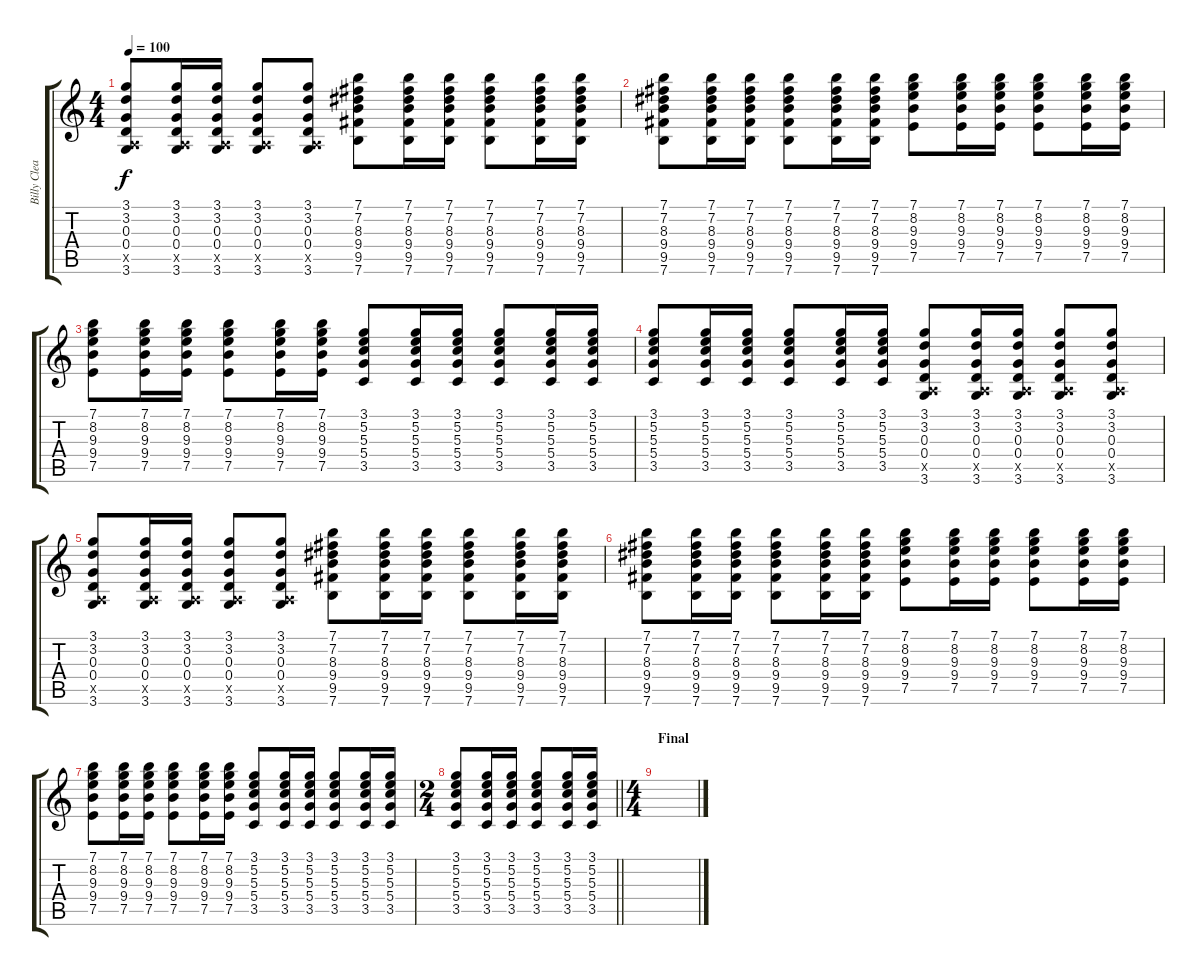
\track ("Billy Clean" "Billy Clea") {instrument electricguitarclean}
\staff {score tabs}
\tuning (E4 B3 G3 D3 A2 E2) {hide}
\ts (4 4)
\tempo 100
\clef g2
\ks c
(3.1 3.2 0.3 0.4 0.5{x} 3.6).8{dy f} (3.1 3.2 0.3 0.4 0.5{x} 3.6).16 (3.1 3.2 0.3 0.4 0.5{x} 3.6).16 (3.1 3.2 0.3 0.4 0.5{x} 3.6).8 (3.1 3.2 0.3 0.4 0.5{x} 3.6).8 (7.1 7.2 8.3 9.4 9.5 7.6).8 (7.1 7.2 8.3 9.4 9.5 7.6).16 (7.1 7.2 8.3 9.4 9.5 7.6).16 (7.1 7.2 8.3 9.4 9.5 7.6).8 (7.1 7.2 8.3 9.4 9.5 7.6).16 (7.1 7.2 8.3 9.4 9.5 7.6).16 |
(7.1 7.2 8.3 9.4 9.5 7.6).8 (7.1 7.2 8.3 9.4 9.5 7.6).16 (7.1 7.2 8.3 9.4 9.5 7.6).16 (7.1 7.2 8.3 9.4 9.5 7.6).8 (7.1 7.2 8.3 9.4 9.5 7.6).16 (7.1 7.2 8.3 9.4 9.5 7.6).16 (7.1 8.2 9.3 9.4 7.5).8 (7.1 8.2 9.3 9.4 7.5).16 (7.1 8.2 9.3 9.4 7.5).16 (7.1 8.2 9.3 9.4 7.5).8 (7.1 8.2 9.3 9.4 7.5).16 (7.1 8.2 9.3 9.4 7.5).16 |
(7.1 8.2 9.3 9.4 7.5).8 (7.1 8.2 9.3 9.4 7.5).16 (7.1 8.2 9.3 9.4 7.5).16 (7.1 8.2 9.3 9.4 7.5).8 (7.1 8.2 9.3 9.4 7.5).16 (7.1 8.2 9.3 9.4 7.5).16 (3.1 5.2 5.3 5.4 3.5).8 (3.1 5.2 5.3 5.4 3.5).16 (3.1 5.2 5.3 5.4 3.5).16 (3.1 5.2 5.3 5.4 3.5).8 (3.1 5.2 5.3 5.4 3.5).16 (3.1 5.2 5.3 5.4 3.5).16 |
(3.1 5.2 5.3 5.4 3.5).8 (3.1 5.2 5.3 5.4 3.5).16 (3.1 5.2 5.3 5.4 3.5).16 (3.1 5.2 5.3 5.4 3.5).8 (3.1 5.2 5.3 5.4 3.5).16 (3.1 5.2 5.3 5.4 3.5).16 (3.1 3.2 0.3 0.4 0.5{x} 3.6).8 (3.1 3.2 0.3 0.4 0.5{x} 3.6).16 (3.1 3.2 0.3 0.4 0.5{x} 3.6).16 (3.1 3.2 0.3 0.4 0.5{x} 3.6).8 (3.1 3.2 0.3 0.4 0.5{x} 3.6).8 |
(3.1 3.2 0.3 0.4 0.5{x} 3.6).8 (3.1 3.2 0.3 0.4 0.5{x} 3.6).16 (3.1 3.2 0.3 0.4 0.5{x} 3.6).16 (3.1 3.2 0.3 0.4 0.5{x} 3.6).8 (3.1 3.2 0.3 0.4 0.5{x} 3.6).8 (7.1 7.2 8.3 9.4 9.5 7.6).8 (7.1 7.2 8.3 9.4 9.5 7.6).16 (7.1 7.2 8.3 9.4 9.5 7.6).16 (7.1 7.2 8.3 9.4 9.5 7.6).8 (7.1 7.2 8.3 9.4 9.5 7.6).16 (7.1 7.2 8.3 9.4 9.5 7.6).16 |
(7.1 7.2 8.3 9.4 9.5 7.6).8 (7.1 7.2 8.3 9.4 9.5 7.6).16 (7.1 7.2 8.3 9.4 9.5 7.6).16 (7.1 7.2 8.3 9.4 9.5 7.6).8 (7.1 7.2 8.3 9.4 9.5 7.6).16 (7.1 7.2 8.3 9.4 9.5 7.6).16 (7.1 8.2 9.3 9.4 7.5).8 (7.1 8.2 9.3 9.4 7.5).16 (7.1 8.2 9.3 9.4 7.5).16 (7.1 8.2 9.3 9.4 7.5).8 (7.1 8.2 9.3 9.4 7.5).16 (7.1 8.2 9.3 9.4 7.5).16 |
(7.1 8.2 9.3 9.4 7.5).8 (7.1 8.2 9.3 9.4 7.5).16 (7.1 8.2 9.3 9.4 7.5).16 (7.1 8.2 9.3 9.4 7.5).8 (7.1 8.2 9.3 9.4 7.5).16 (7.1 8.2 9.3 9.4 7.5).16 (3.1 5.2 5.3 5.4 3.5).8 (3.1 5.2 5.3 5.4 3.5).16 (3.1 5.2 5.3 5.4 3.5).16 (3.1 5.2 5.3 5.4 3.5).8 (3.1 5.2 5.3 5.4 3.5).16 (3.1 5.2 5.3 5.4 3.5).16 |
\ts (2 4)
\barLineRight lightlight
(3.1 5.2 5.3 5.4 3.5).8 (3.1 5.2 5.3 5.4 3.5).16 (3.1 5.2 5.3 5.4 3.5).16 (3.1 5.2 5.3 5.4 3.5).8 (3.1 5.2 5.3 5.4 3.5).16 (3.1 5.2 5.3 5.4 3.5).16 |
\ts (4 4)
\section ("" "Final")
